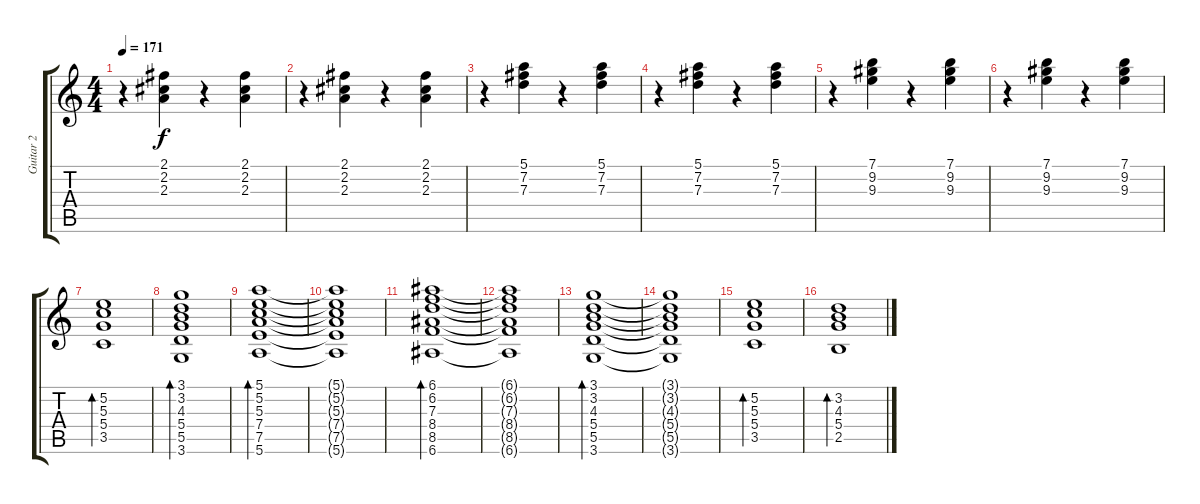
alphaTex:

\track ("Guitar 2" "Guitar 2") {instrument electricguitarclean}
\staff {score tabs}
\tuning (E4 B3 G3 D3 A2 E2) {hide}
\ts (4 4)
\tempo 171
\clef g2
\ks c
r.4{dy f} (2.1 2.2 2.3).4 r.4 (2.1 2.2 2.3).4 |
r.4 (2.1 2.2 2.3).4 r.4 (2.1 2.2 2.3).4 |
r.4 (5.1 7.2 7.3).4 r.4 (5.1 7.2 7.3).4 |
r.4 (5.1 7.2 7.3).4 r.4 (5.1 7.2 7.3).4 |
r.4 (7.1 9.2 9.3).4 r.4 (7.1 9.2 9.3).4 |
r.4 (7.1 9.2 9.3).4 r.4 (7.1 9.2 9.3).4 |
(5.2 5.3 5.4 3.5).1{bd 240} |
(3.1 3.2 4.3 5.4 5.5 3.6).1{bd 240} |
(5.1 5.2 5.3 7.4 7.5 5.6).1{bd 240} |
(5.1{t} 5.2{t} 5.3{t} 7.4{t} 7.5{t} 5.6{t}).1 |
(6.1 6.2 7.3 8.4 8.5 6.6).1{bd 240} |
(6.1{t} 6.2{t} 7.3{t} 8.4{t} 8.5{t} 6.6{t}).1 |
(3.1 3.2 4.3 5.4 5.5 3.6).1{bd 240} |
(3.1{t} 3.2{t} 4.3{t} 5.4{t} 5.5{t} 3.6{t}).1 |
(5.2 5.3 5.4 3.5).1{bd 240} |
(3.2 4.3 5.4 2.5).1{bd 240}
